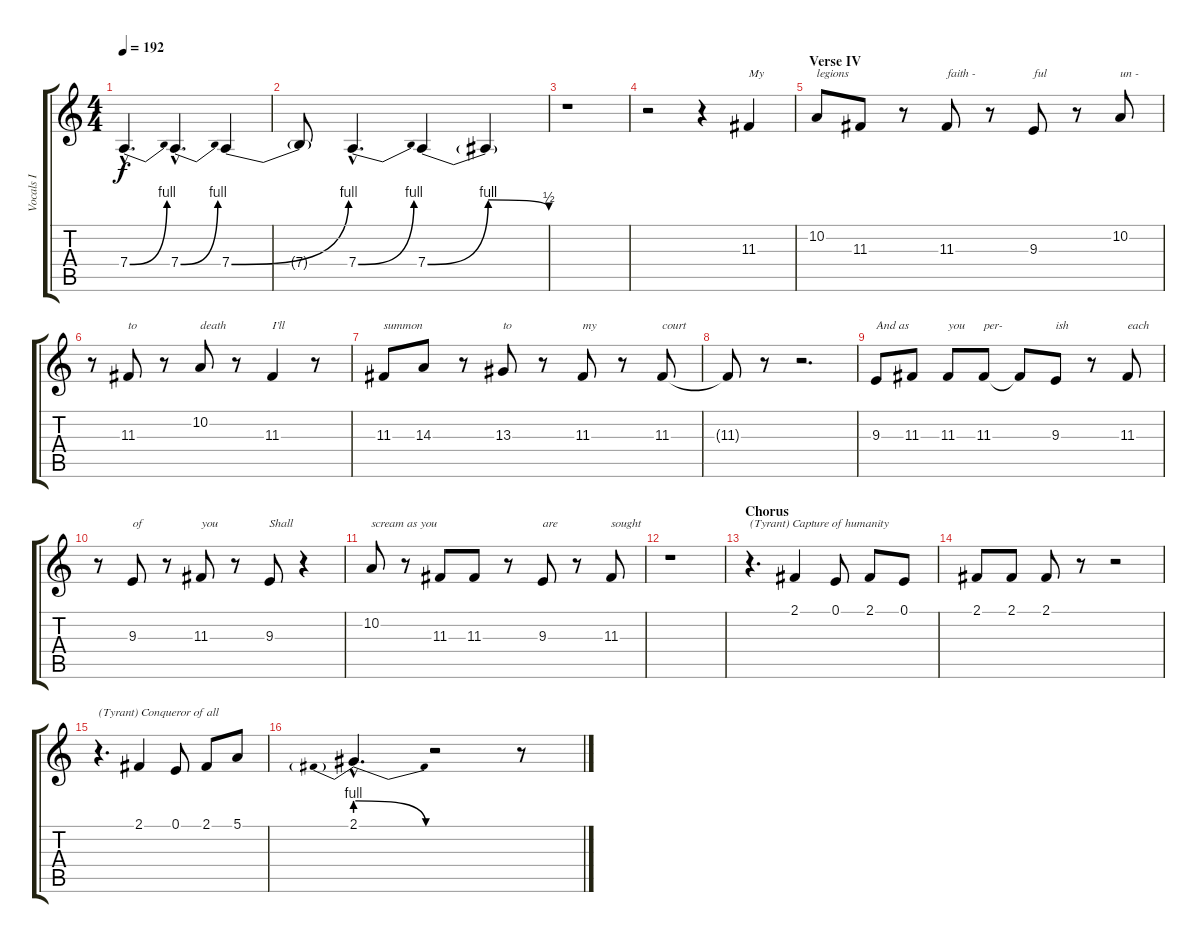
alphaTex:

\track ("Vocals I" "Vocals I") {instrument lead8bassandlead}
\staff {score tabs}
\tuning (E4 B3 G3 D3 A2 E2) {hide}
\ts (4 4)
\tempo 192
\clef g2
\ks c
7.4{be (bend 0 0 60 4) hac}.4{d dy f} 7.4{be (bend 0 0 60 4) hac}.4{d} 7.4{be (bend 0 0 60 4)}.4 |
7.4{t}.8 7.4{be (bend 0 0 60 4) hac}.4{d} 7.4{be (bendrelease 0 0 5 4 40 4 60 2)}.4 7.4{t}.4 |
r.1 |
r.2 r.4 11.3.4{txt "My"} |
\section ("" "Verse IV")
10.2.8{txt "legions"} 11.3.8 r.8 11.3.8{txt "faith -"} r.8 9.3.8{txt "ful"} r.8 10.2.8{txt "un -"} |
r.8 11.3.8{txt "to"} r.8 10.2.8{txt "death"} r.8 11.3.4{txt "I’ll"} r.8 |
11.3.8{txt "summon"} 14.3.8 r.8 13.3.8{txt "to"} r.8 11.3.8{txt "my"} r.8 11.3.8{txt "court"} |
11.3{t}.8 r.8 r.2{d} |
9.3.8{txt "And as"} 11.3.8 11.3.8{txt "you"} 11.3.8{txt "per-"} 11.3{t}.8 9.3.8{txt "ish"} r.8 11.3.8{txt "each"} |
r.8 9.3.8{txt "of"} r.8 11.3.8{txt "you"} r.8 9.3.8{txt "Shall "} r.4 |
10.2.8{txt "scream as you"} r.8 11.3.8 11.3.8 r.8 9.3.8{txt "are"} r.8 11.3.8{txt "sought"} |
r.1 |
\section ("" "Chorus")
r.4{d txt "(Tyrant) Capture of humanity"} 2.1.4 0.1.8 2.1.8 0.1.8 |
2.1.8 2.1.8 2.1.8 r.8 r.2 |
r.4{d txt "(Tyrant) Conqueror of all"} 2.1.4 0.1.8 2.1.8 5.1.8 |
2.1{be (prebendrelease 0 4 60 0) hac}.4{d} r.2 r.8
